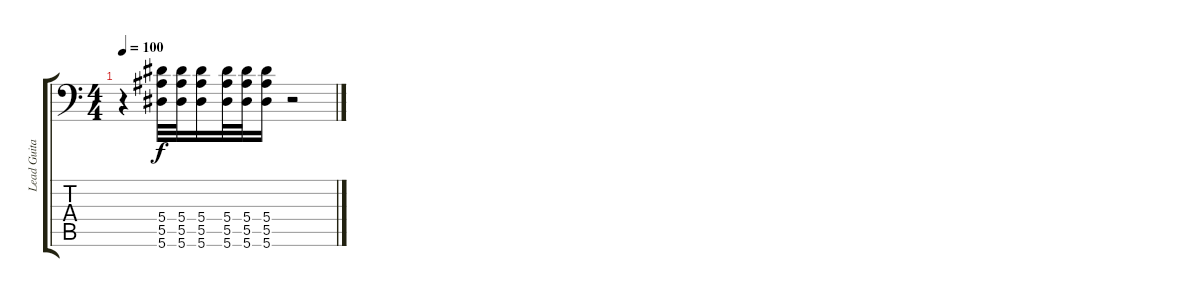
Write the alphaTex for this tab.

\track ("Lead Guitar" "Lead Guita") {instrument distortionguitar}
\staff {score tabs}
\tuning (C4 G3 Eb3 Bb2 F2 Bb1) {hide}
\ts (4 4)
\tempo 100
\clef f4
\ks c
r.4{dy f} (5.4 5.5 5.6).32 (5.4 5.5 5.6).32 (5.4 5.5 5.6).16 (5.4 5.5 5.6).32 (5.4 5.5 5.6).32 (5.4 5.5 5.6).16 r.2
